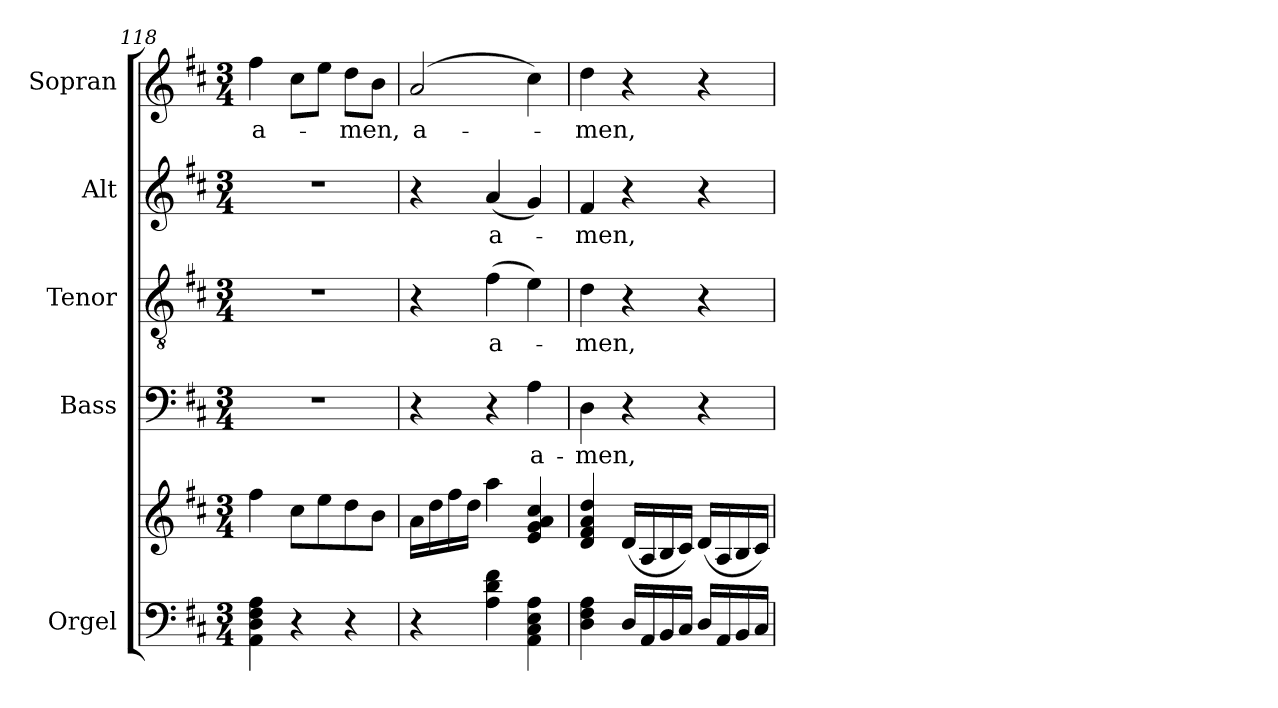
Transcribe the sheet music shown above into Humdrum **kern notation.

**kern	**kern	**kern	**text	**kern	**text	**kern	**text	**kern	**text
*part5	*part5	*part4	*part4	*part3	*part3	*part2	*part2	*part1	*part1
*staff6	*staff5	*staff4	*staff4	*staff3	*staff3	*staff2	*staff2	*staff1	*staff1
*I"Orgel	*	*I"Bass	*	*I"Tenor	*	*I"Alt	*	*I"Sopran	*
*I'Org.	*	*I'B.	*	*I'T.	*	*I'A.	*	*I'S.	*
*clefF4	*clefG2	*clefF4	*	*clefGv2	*	*clefG2	*	*clefG2	*
*k[f#c#]	*k[f#c#]	*k[f#c#]	*	*k[f#c#]	*	*k[f#c#]	*	*k[f#c#]	*
*D:	*D:	*D:	*	*D:	*	*D:	*	*D:	*
*M3/4	*M3/4	*M3/4	*	*M3/4	*	*M3/4	*	*M3/4	*
=118	=118	=118	=118	=118	=118	=118	=118	=118	=118
!	!	!	!	!	!	!	!	!	!LO:LY:b
4AA\ 4D\ 4F#\ 4A\	4ff#\	2.r	.	2.r	.	2.r	.	4ff#\	a-
4r	8cc#\L	.	.	.	.	.	.	8cc#\L	.
.	8ee\	.	.	.	.	.	.	8ee\J	.
!	!	!	!	!	!	!	!	!	!LO:LY:b
4r	8dd\	.	.	.	.	.	.	8dd\L	-men,
.	8b\J	.	.	.	.	.	.	8b\J	.
=119	=119	=119	=119	=119	=119	=119	=119	=119	=119
!	!	!	!	!	!	!	!	!	!LO:LY:b
4r	16a\LL	4r	.	4r	.	4r	.	(2a/	a-
.	16dd\	.	.	.	.	.	.	.	.
.	16ff#\	.	.	.	.	.	.	.	.
.	16dd\JJ	.	.	.	.	.	.	.	.
!	!	!	!	!	!LO:LY:b	!	!LO:LY:b	!	!
4A\ 4d\ 4f#\	4aa\	4r	.	(>4f#\	a-	(<4a/	a-	.	.
!	!	!	!LO:LY:b	!	!	!	!	!	!
4AA\ 4C#\ 4E\ 4A\	4e/ 4g/ 4a/ 4cc#/	4A\	a-	4e\)	.	4g/)	.	4cc#\)	.
!!LO:LB:g=z
=120	=120	=120	=120	=120	=120	=120	=120	=120	=120
!	!	!	!LO:LY:b	!	!LO:LY:b	!	!LO:LY:b	!	!LO:LY:b
4D\ 4F#\ 4A\	4d/ 4f#/ 4a/ 4dd/	4D\	-men,	4d\	-men,	4f#/	-men,	4dd\	-men,
16D/LL	(<16d/LL	4r	.	4r	.	4r	.	4r	.
16AA/	16A/	.	.	.	.	.	.	.	.
16BB/	16B/	.	.	.	.	.	.	.	.
16C#/JJ	16c#/JJ)	.	.	.	.	.	.	.	.
16D/LL	(<16d/LL	4r	.	4r	.	4r	.	4r	.
16AA/	16A/	.	.	.	.	.	.	.	.
16BB/	16B/	.	.	.	.	.	.	.	.
16C#/JJ	16c#/JJ)	.	.	.	.	.	.	.	.
=	=	=	=	=	=	=	=	=	=
*-	*-	*-	*-	*-	*-	*-	*-	*-	*-
